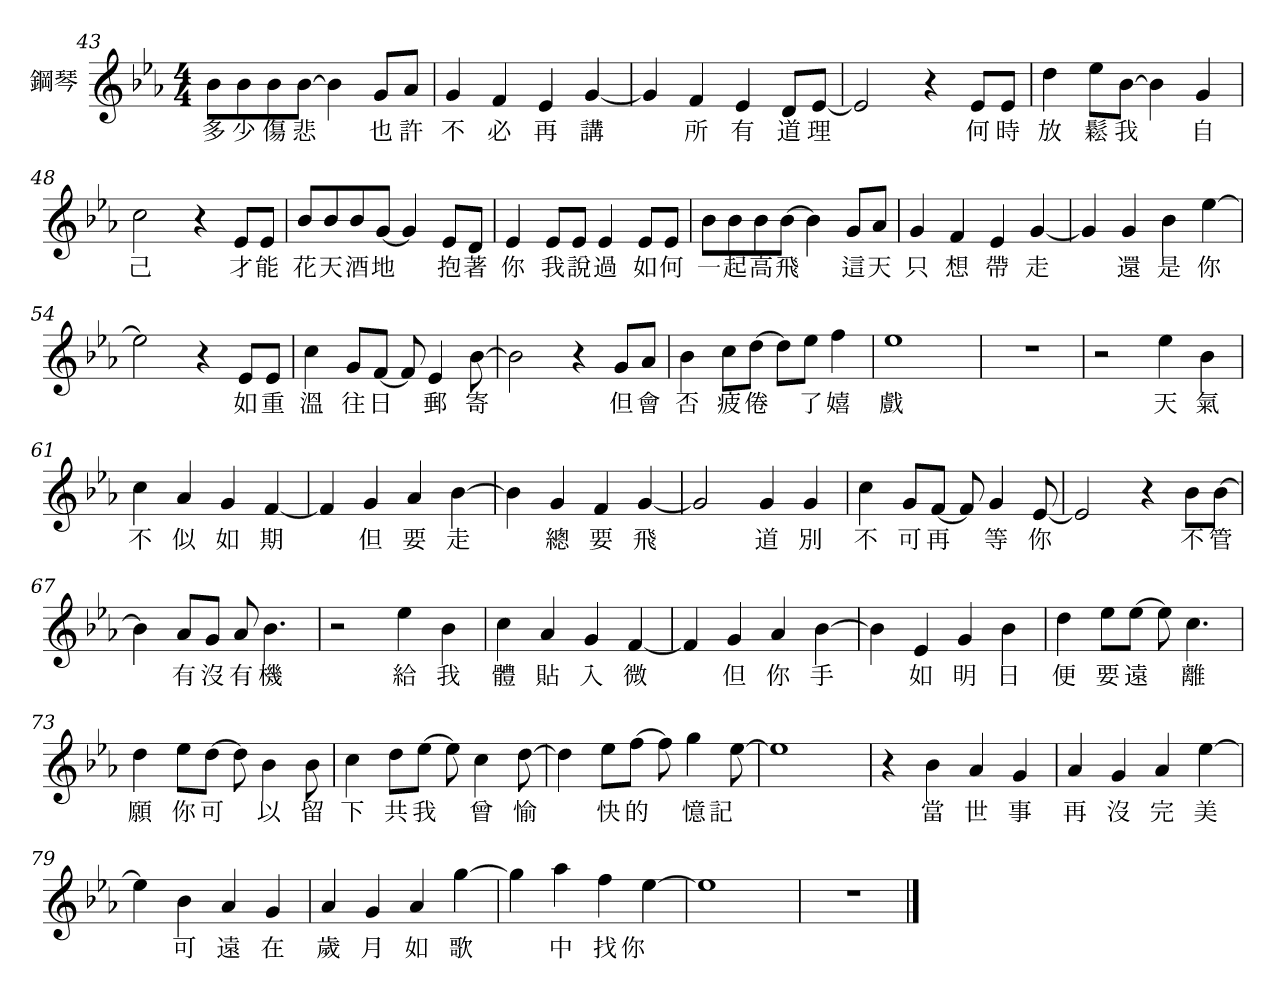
**kern	**text
*part1	*part1
*staff1	*staff1
*I"鋼琴	*
*clefG2	*
*k[b-e-a-]	*
*M4/4	*
=43	=43
8b-\L	多
8b-\	少
8b-\	傷
[8b-\J	悲
4b-\]	.
8g/L	也
8a-/J	許
=44	=44
4g/	不
4f/	必
4e-/	再
[4g/	講
=45	=45
4g/]	.
4f/	所
4e-/	有
8d/L	道
[8e-/J	理
=46	=46
2e-/]	.
4r	.
8e-/L	何
8e-/J	時
!!LO:LB:g=z
=47	=47
4dd\	放
8ee-\L	鬆
[8b-\J	我
4b-\]	.
4g/	自
=48	=48
2cc\	己
4r	.
8e-/L	才
8e-/J	能
=49	=49
8b-/L	花
8b-/	天
8b-/	酒
[8g/J	地
4g/]	.
8e-/L	抱
8d/J	著
=50	=50
4e-/	你
8e-/L	我
8e-/J	說
4e-/	過
8e-/L	如
8e-/J	何
=51	=51
8b-\L	一
8b-\	起
8b-\	高
[8b-\J	飛
4b-\]	.
8g/L	這
8a-/J	天
!!LO:LB:g=z
=52	=52
4g/	只
4f/	想
4e-/	帶
[4g/	走
=53	=53
4g/]	.
4g/	還
4b-\	是
[4ee-\	你
=54	=54
2ee-\]	.
4r	.
8e-/L	如
8e-/J	重
=55	=55
4cc\	溫
8g/L	往
[8f/J	日
8f/]	.
4e-/	郵
[8b-\	寄
=56	=56
2b-\]	.
4r	.
8g/L	但
8a-/J	會
=57	=57
4b-\	否
8cc\L	疲
[8dd\J	倦
8dd\L]	.
8ee-\J	了
4ff\	嬉
!!LO:PB:g=z
=58	=58
1ee-	戲
=59	=59
1r	.
=60	=60
2r	.
4ee-\	天
4b-\	氣
=61	=61
4cc\	不
4a-/	似
4g/	如
[4f/	期
=62	=62
4f/]	.
4g/	但
4a-/	要
[4b-\	走
=63	=63
4b-\]	.
4g/	總
4f/	要
[4g/	飛
=64	=64
2g/]	.
4g/	道
4g/	別
!!LO:LB:g=z
=65	=65
4cc\	不
8g/L	可
[8f/J	再
8f/]	.
4g/	等
[8e-/	你
=66	=66
2e-/]	.
4r	.
8b-\L	不
[8b-\J	管
=67	=67
4b-\]	.
8a-/L	有
8g/J	沒
8a-/	有
4.b-\	機
=68	=68
2r	.
4ee-\	給
4b-\	我
=69	=69
4cc\	體
4a-/	貼
4g/	入
[4f/	微
=70	=70
4f/]	.
4g/	但
4a-/	你
[4b-\	手
!!LO:LB:g=z
=71	=71
4b-\]	.
4e-/	如
4g/	明
4b-\	日
=72	=72
4dd\	便
8ee-\L	要
[8ee-\J	遠
8ee-\]	.
4.cc\	離
=73	=73
4dd\	願
8ee-\L	你
[8dd\J	可
8dd\]	.
4b-\	以
8b-\	留
=74	=74
4cc\	下
8dd\L	共
[8ee-\J	我
8ee-\]	.
4cc\	曾
[8dd\	愉
=75	=75
4dd\]	.
8ee-\L	快
[8ff\J	的
8ff\]	.
4gg\	憶
[8ee-\	記
=76	=76
1ee-]	.
!!LO:LB:g=z
=77	=77
4r	.
4b-\	當
4a-/	世
4g/	事
=78	=78
4a-/	再
4g/	沒
4a-/	完
[4ee-\	美
=79	=79
4ee-\]	.
4b-\	可
4a-/	遠
4g/	在
=80	=80
4a-/	歲
4g/	月
4a-/	如
[4gg\	歌
=81	=81
4gg\]	.
4aa-\	中
4ff\	找
[4ee-\	你
=82	=82
1ee-]	.
=83	=83
1r	.
==	==
*-	*-
